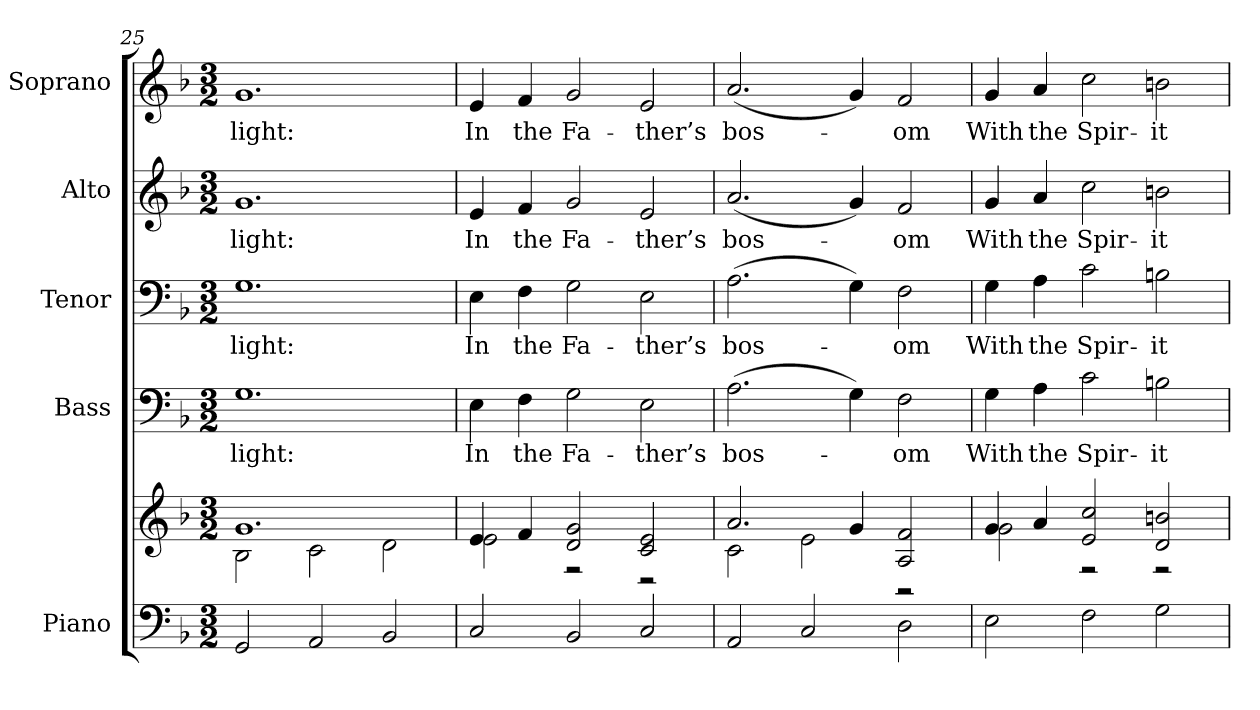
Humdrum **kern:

**kern	**kern	**kern	**text	**kern	**text	**kern	**text	**kern	**text
*part5	*part5	*part4	*part4	*part3	*part3	*part2	*part2	*part1	*part1
*staff6	*staff5	*staff4	*staff4	*staff3	*staff3	*staff2	*staff2	*staff1	*staff1
*I"Piano	*	*I"Bass	*	*I"Tenor	*	*I"Alto	*	*I"Soprano	*
*I'Pno.	*	*I'B.	*	*I'T.	*	*I'A.	*	*I'S.	*
*clefF4	*clefG2	*clefF4	*	*clefF4	*	*clefG2	*	*clefG2	*
*k[b-]	*k[b-]	*k[b-]	*	*k[b-]	*	*k[b-]	*	*k[b-]	*
*F:	*F:	*F:	*	*F:	*	*F:	*	*F:	*
*M3/2	*M3/2	*M3/2	*	*M3/2	*	*M3/2	*	*M3/2	*
=25	=25	=25	=25	=25	=25	=25	=25	=25	=25
*	*^	*	*	*	*	*	*	*	*
!	!	!	!	!LO:LY:b:color=#000000	!	!	!	!	!	!
!	!	!	!	!	!	!LO:LY:b:color=#000000	!	!	!	!
!	!	!	!	!	!	!	!	!LO:LY:b:color=#000000	!	!
!	!	!	!	!	!	!	!	!	!	!LO:LY:b:color=#000000
2GGi/	1.gi	2B-i\	1.Gi	light:	1.Gi	light:	1.gi	light:	1.gi	light:
2AAi/	.	2ci\	.	.	.	.	.	.	.	.
2BB-i/	.	2di\	.	.	.	.	.	.	.	.
!!LO:PB:g=z
=26	=26	=26	=26	=26	=26	=26	=26	=26	=26	=26
!	!	!	!	!LO:LY:b:color=#000000	!	!	!	!	!	!
!	!	!	!	!	!	!LO:LY:b:color=#000000	!	!	!	!
!	!	!	!	!	!	!	!	!LO:LY:b:color=#000000	!	!
!	!	!	!	!	!	!	!	!	!	!LO:LY:b:color=#000000
2Ci/	4ei/	2ei\	4Ei\	In	4Ei\	In	4ei/	In	4ei/	In
!	!	!	!	!LO:LY:b:color=#000000	!	!	!	!	!	!
!	!	!	!	!	!	!LO:LY:b:color=#000000	!	!	!	!
!	!	!	!	!	!	!	!	!LO:LY:b:color=#000000	!	!
!	!	!	!	!	!	!	!	!	!	!LO:LY:b:color=#000000
.	4fi/	.	4Fi\	the	4Fi\	the	4fi/	the	4fi/	the
!	!	!	!	!LO:LY:b:color=#000000	!	!	!	!	!	!
!	!	!	!	!	!	!LO:LY:b:color=#000000	!	!	!	!
!	!	!	!	!	!	!	!	!LO:LY:b:color=#000000	!	!
!	!	!	!	!	!	!	!	!	!	!LO:LY:b:color=#000000
2BB-i/	2di/ 2gi	2r	2Gi\	Fa-	2Gi\	Fa-	2gi/	Fa-	2gi/	Fa-
!	!	!	!	!LO:LY:b:color=#000000	!	!	!	!	!	!
!	!	!	!	!	!	!LO:LY:b:color=#000000	!	!	!	!
!	!	!	!	!	!	!	!	!LO:LY:b:color=#000000	!	!
!	!	!	!	!	!	!	!	!	!	!LO:LY:b:color=#000000
2Ci/	2ci/ 2ei	2r	2Ei\	-ther’s	2Ei\	-ther’s	2ei/	-ther’s	2ei/	-ther’s
=27	=27	=27	=27	=27	=27	=27	=27	=27	=27	=27
!	!	!	!	!LO:LY:b:color=#000000	!	!	!	!	!	!
!	!	!	!	!	!	!LO:LY:b:color=#000000	!	!	!	!
!	!	!	!	!	!	!	!	!LO:LY:b:color=#000000	!	!
!	!	!	!	!	!	!	!	!	!	!LO:LY:b:color=#000000
2AAi/	2.ai/	2ci\	(2.Ai\	bos-	(2.Ai\	bos-	(2.ai/	bos-	(2.ai/	bos-
2Ci/	.	2ei\	.	.	.	.	.	.	.	.
.	4gi/	.	4Gi\)	.	4Gi\)	.	4gi/)	.	4gi/)	.
!	!	!	!	!LO:LY:b:color=#000000	!	!	!	!	!	!
!	!	!	!	!	!	!LO:LY:b:color=#000000	!	!	!	!
!	!	!	!	!	!	!	!	!LO:LY:b:color=#000000	!	!
!	!	!	!	!	!	!	!	!	!	!LO:LY:b:color=#000000
2Di\	2Ai/ 2fi	2r	2Fi\	-om	2Fi\	-om	2fi/	-om	2fi/	-om
=28	=28	=28	=28	=28	=28	=28	=28	=28	=28	=28
!	!	!	!	!LO:LY:b:color=#000000	!	!	!	!	!	!
!	!	!	!	!	!	!LO:LY:b:color=#000000	!	!	!	!
!	!	!	!	!	!	!	!	!LO:LY:b:color=#000000	!	!
!	!	!	!	!	!	!	!	!	!	!LO:LY:b:color=#000000
2Ei\	4gi/	2gi\	4Gi\	With	4Gi\	With	4gi/	With	4gi/	With
!	!	!	!	!LO:LY:b:color=#000000	!	!	!	!	!	!
!	!	!	!	!	!	!LO:LY:b:color=#000000	!	!	!	!
!	!	!	!	!	!	!	!	!LO:LY:b:color=#000000	!	!
!	!	!	!	!	!	!	!	!	!	!LO:LY:b:color=#000000
.	4ai/	.	4Ai\	the	4Ai\	the	4ai/	the	4ai/	the
!	!	!	!	!LO:LY:b:color=#000000	!	!	!	!	!	!
!	!	!	!	!	!	!LO:LY:b:color=#000000	!	!	!	!
!	!	!	!	!	!	!	!	!LO:LY:b:color=#000000	!	!
!	!	!	!	!	!	!	!	!	!	!LO:LY:b:color=#000000
2Fi\	2ei/ 2cci	2r	2ci\	Spir-	2ci\	Spir-	2cci\	Spir-	2cci\	Spir-
!	!	!	!	!LO:LY:b:color=#000000	!	!	!	!	!	!
!	!	!	!	!	!	!LO:LY:b:color=#000000	!	!	!	!
!	!	!	!	!	!	!	!	!LO:LY:b:color=#000000	!	!
!	!	!	!	!	!	!	!	!	!	!LO:LY:b:color=#000000
2Gi\	2di/ 2bni	2r	2Bni\	-it	2Bni\	-it	2bni\	-it	2bni\	-it
*	*v	*v	*	*	*	*	*	*	*	*
=	=	=	=	=	=	=	=	=	=
*-	*-	*-	*-	*-	*-	*-	*-	*-	*-
